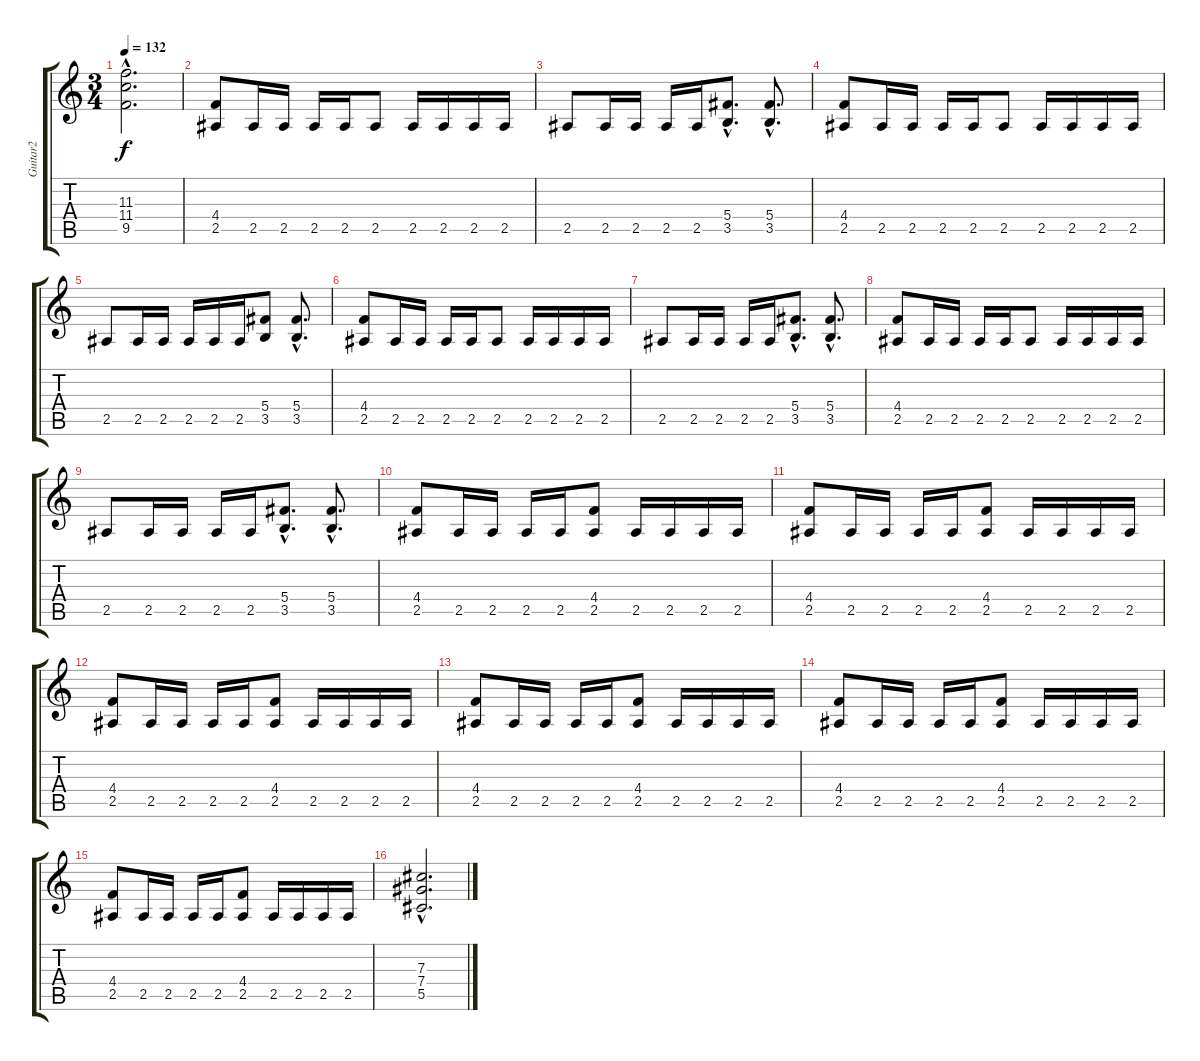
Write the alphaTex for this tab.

\track ("Guitar2" "Guitar2") {instrument overdrivenguitar}
\staff {score tabs}
\tuning (Eb4 Bb3 Gb3 Db3 Ab2 Eb2) {hide}
\ts (3 4)
\tempo 132
\clef g2
\ks c
(11.3{hac} 11.4{hac} 9.5{hac}).2{d dy f} |
(4.4 2.5).8 2.5.16 2.5.16 2.5.16 2.5.16 2.5.8 2.5.16 2.5.16 2.5.16 2.5.16 |
2.5.8 2.5.16 2.5.16 2.5.16 2.5.16 (5.4{hac} 3.5{hac}).8{d} (5.4{hac} 3.5{hac}).8{d} |
(4.4 2.5).8 2.5.16 2.5.16 2.5.16 2.5.16 2.5.8 2.5.16 2.5.16 2.5.16 2.5.16 |
2.5.8 2.5.16 2.5.16 2.5.16 2.5.16 2.5.16 (5.4 3.5).8 (5.4{hac} 3.5{hac}).8{d} |
(4.4 2.5).8 2.5.16 2.5.16 2.5.16 2.5.16 2.5.8 2.5.16 2.5.16 2.5.16 2.5.16 |
2.5.8 2.5.16 2.5.16 2.5.16 2.5.16 (5.4{hac} 3.5{hac}).8{d} (5.4{hac} 3.5{hac}).8{d} |
(4.4 2.5).8 2.5.16 2.5.16 2.5.16 2.5.16 2.5.8 2.5.16 2.5.16 2.5.16 2.5.16 |
2.5.8 2.5.16 2.5.16 2.5.16 2.5.16 (5.4{hac} 3.5{hac}).8{d} (5.4{hac} 3.5{hac}).8{d} |
(4.4 2.5).8 2.5.16 2.5.16 2.5.16 2.5.16 (4.4 2.5).8 2.5.16 2.5.16 2.5.16 2.5.16 |
(4.4 2.5).8 2.5.16 2.5.16 2.5.16 2.5.16 (4.4 2.5).8 2.5.16 2.5.16 2.5.16 2.5.16 |
(4.4 2.5).8 2.5.16 2.5.16 2.5.16 2.5.16 (4.4 2.5).8 2.5.16 2.5.16 2.5.16 2.5.16 |
(4.4 2.5).8 2.5.16 2.5.16 2.5.16 2.5.16 (4.4 2.5).8 2.5.16 2.5.16 2.5.16 2.5.16 |
(4.4 2.5).8 2.5.16 2.5.16 2.5.16 2.5.16 (4.4 2.5).8 2.5.16 2.5.16 2.5.16 2.5.16 |
(4.4 2.5).8 2.5.16 2.5.16 2.5.16 2.5.16 (4.4 2.5).8 2.5.16 2.5.16 2.5.16 2.5.16 |
(7.3{hac} 7.4{hac} 5.5{hac}).2{d}
